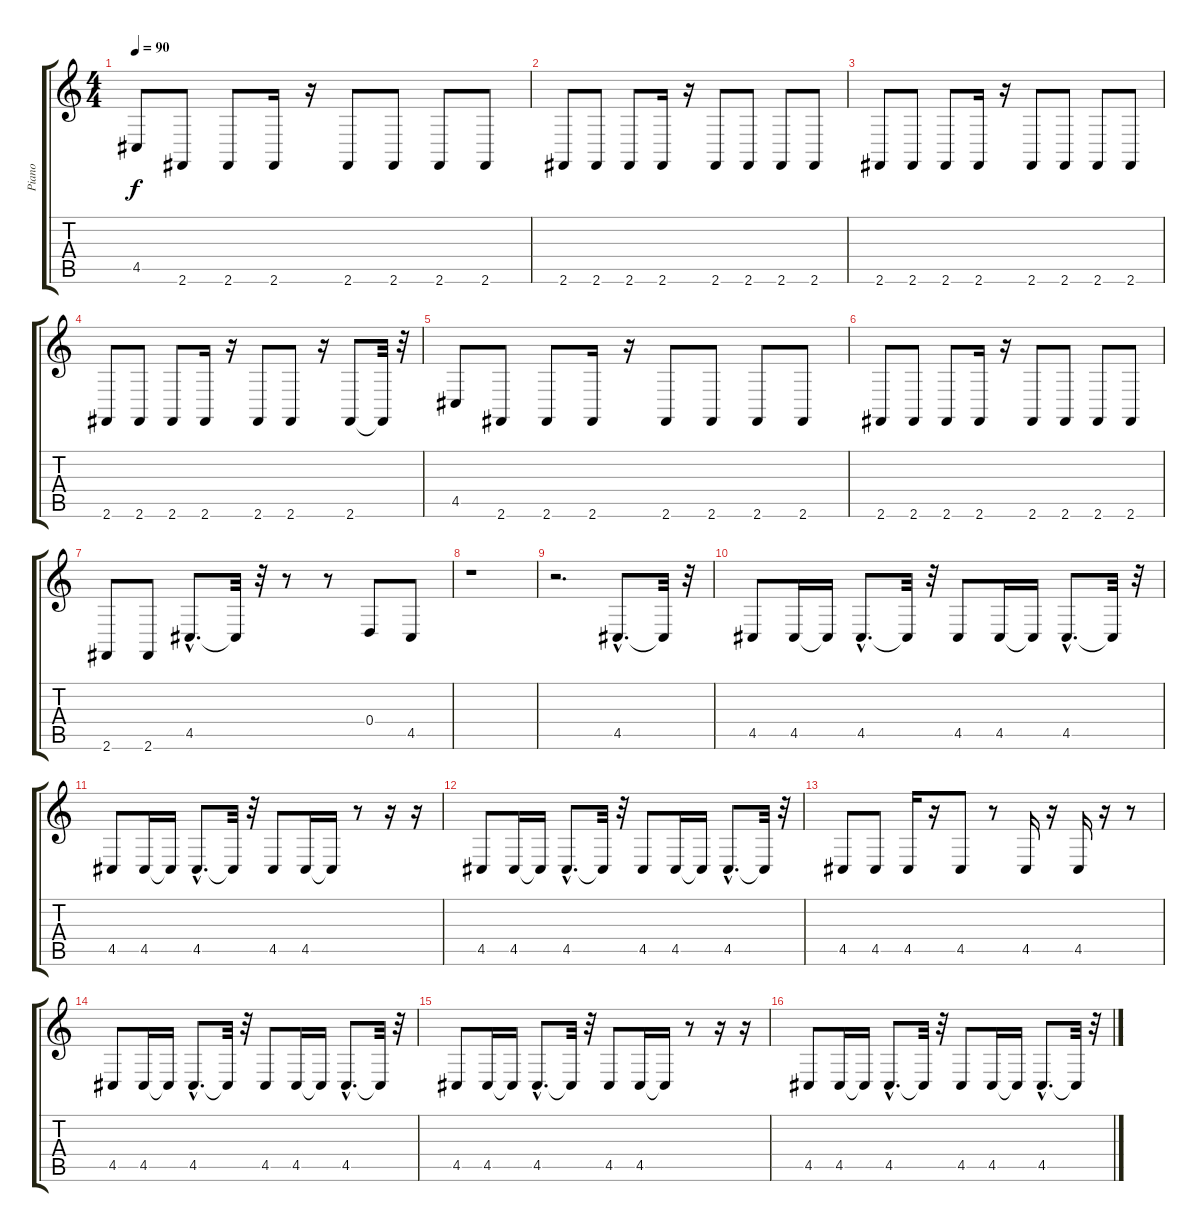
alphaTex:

\track ("Piano" "Piano") {instrument acousticgrandpiano}
\staff {score tabs}
\tuning (E4 B3 G3 D3 A2 E2) {hide}
\ts (4 4)
\tempo 90
\clef g2
\ks c
4.5.8{dy f} 2.6.8 2.6.8 2.6.16 r.16 2.6.8 2.6.8 2.6.8 2.6.8 |
2.6.8 2.6.8 2.6.8 2.6.16 r.16 2.6.8 2.6.8 2.6.8 2.6.8 |
2.6.8 2.6.8 2.6.8 2.6.16 r.16 2.6.8 2.6.8 2.6.8 2.6.8 |
2.6.8 2.6.8 2.6.8 2.6.16 r.16 2.6.8 2.6.8 r.16 2.6.8 2.6{t}.32 r.32 |
4.5.8 2.6.8 2.6.8 2.6.16 r.16 2.6.8 2.6.8 2.6.8 2.6.8 |
2.6.8 2.6.8 2.6.8 2.6.16 r.16 2.6.8 2.6.8 2.6.8 2.6.8 |
2.6.8 2.6.8 4.5{hac}.8{d} 4.5{t}.32 r.32 r.8 r.8 0.4.8 4.5.8 |
r.1 |
r.2{d} 4.5{hac}.8{d} 4.5{t}.32 r.32 |
4.5.8 4.5.16 4.5{t}.16 4.5{hac}.8{d} 4.5{t}.32 r.32 4.5.8 4.5.16 4.5{t}.16 4.5{hac}.8{d} 4.5{t}.32 r.32 |
4.5.8 4.5.16 4.5{t}.16 4.5{hac}.8{d} 4.5{t}.32 r.32 4.5.8 4.5.16 4.5{t}.16 r.8 r.16 r.16 |
4.5.8 4.5.16 4.5{t}.16 4.5{hac}.8{d} 4.5{t}.32 r.32 4.5.8 4.5.16 4.5{t}.16 4.5{hac}.8{d} 4.5{t}.32 r.32 |
4.5.8 4.5.8 4.5.16 r.16 4.5.8 r.8 4.5.16 r.16 4.5.16 r.16 r.8 |
4.5.8 4.5.16 4.5{t}.16 4.5{hac}.8{d} 4.5{t}.32 r.32 4.5.8 4.5.16 4.5{t}.16 4.5{hac}.8{d} 4.5{t}.32 r.32 |
4.5.8 4.5.16 4.5{t}.16 4.5{hac}.8{d} 4.5{t}.32 r.32 4.5.8 4.5.16 4.5{t}.16 r.8 r.16 r.16 |
4.5.8 4.5.16 4.5{t}.16 4.5{hac}.8{d} 4.5{t}.32 r.32 4.5.8 4.5.16 4.5{t}.16 4.5{hac}.8{d} 4.5{t}.32 r.32
